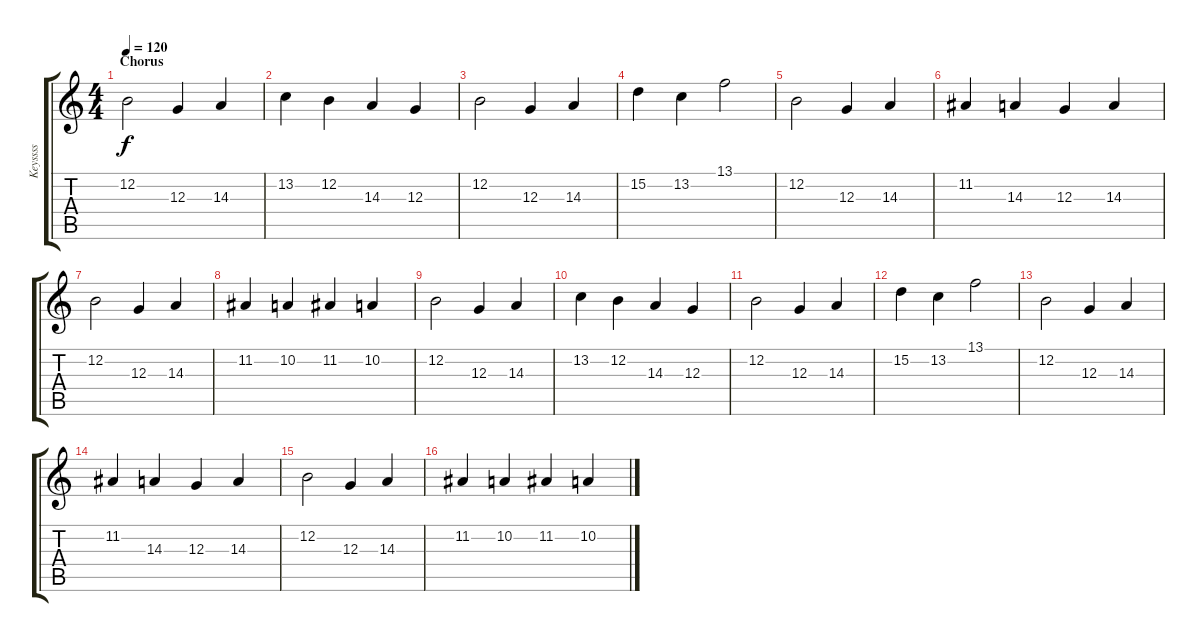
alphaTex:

\track ("Keyssss" "Keyssss") {instrument stringensemble1}
\staff {score tabs}
\tuning (E4 B3 G3 D3 A2 E2) {hide}
\ts (4 4)
\section ("" "Chorus")
\tempo 120
\clef g2
\ks c
12.2.2{dy f} 12.3.4 14.3.4 |
13.2.4 12.2.4 14.3.4 12.3.4 |
12.2.2 12.3.4 14.3.4 |
15.2.4 13.2.4 13.1.2 |
12.2.2 12.3.4 14.3.4 |
11.2.4 14.3.4 12.3.4 14.3.4 |
12.2.2 12.3.4 14.3.4 |
11.2.4 10.2.4 11.2.4 10.2.4 |
12.2.2 12.3.4 14.3.4 |
13.2.4 12.2.4 14.3.4 12.3.4 |
12.2.2 12.3.4 14.3.4 |
15.2.4 13.2.4 13.1.2 |
12.2.2 12.3.4 14.3.4 |
11.2.4 14.3.4 12.3.4 14.3.4 |
12.2.2 12.3.4 14.3.4 |
11.2.4 10.2.4 11.2.4 10.2.4
